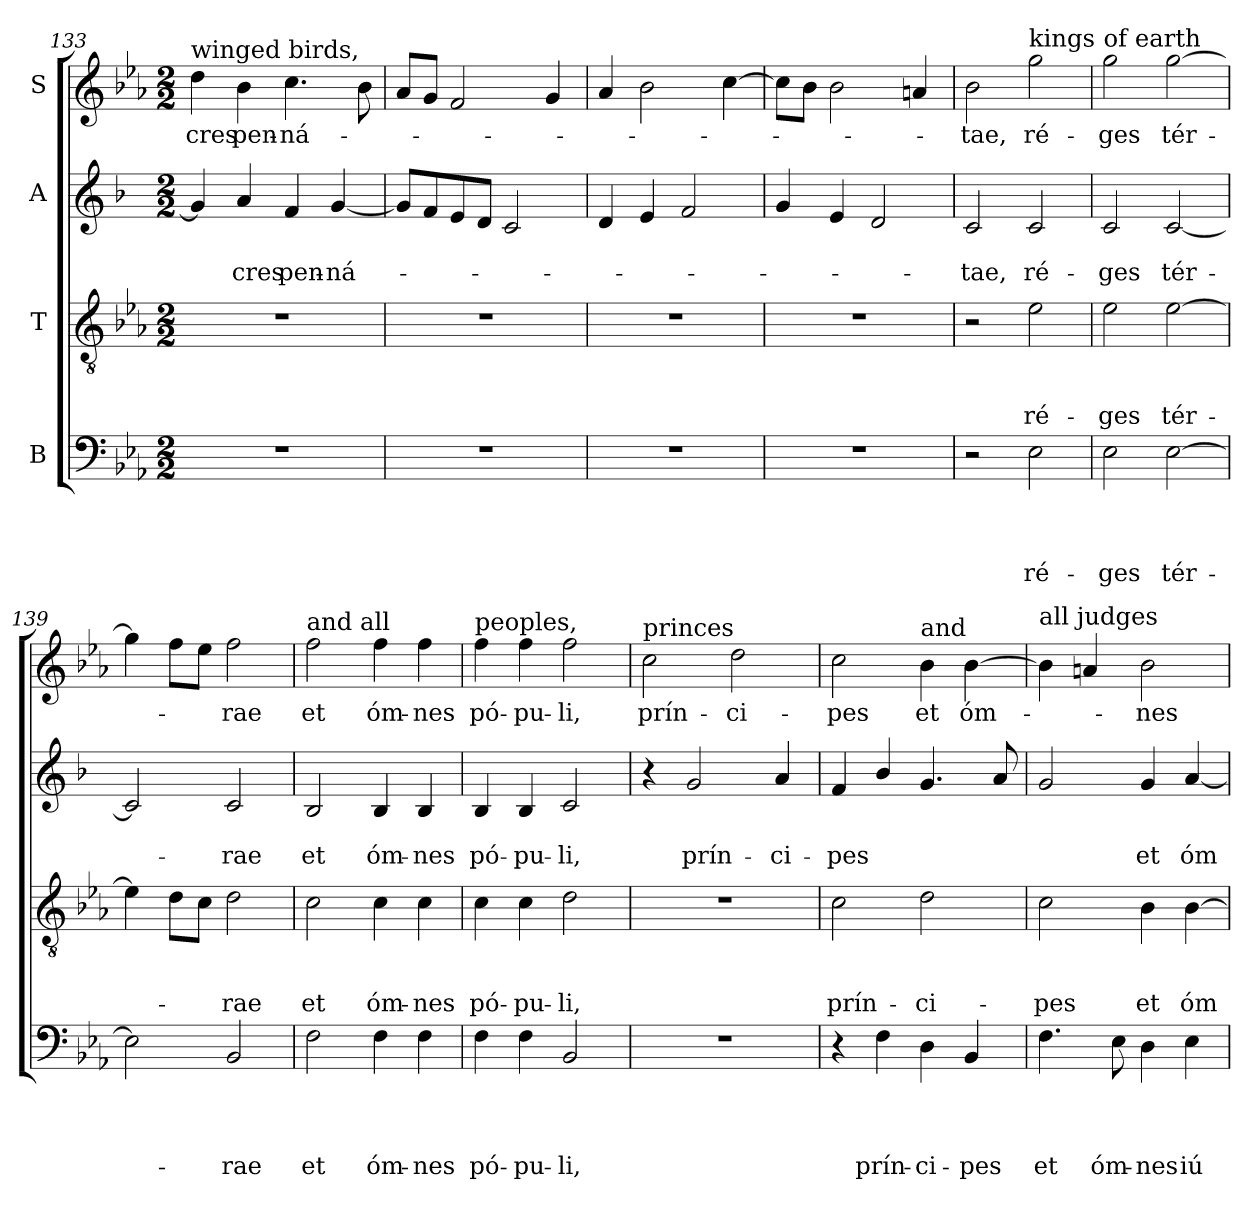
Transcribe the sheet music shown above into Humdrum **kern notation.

**kern	**text	**text	**text	**text	**kern	**text	**text	**text	**kern	**text	**text	**kern	**text
*part4	*part4	*part4	*part4	*part4	*part3	*part3	*part3	*part3	*part2	*part2	*part2	*part1	*part1
*staff4	*staff4	*staff4	*staff4	*staff4	*staff3	*staff3	*staff3	*staff3	*staff2	*staff2	*staff2	*staff1	*staff1
*I"B	*	*	*	*	*I"T	*	*	*	*I"A	*	*	*I"S	*
!!LO:PB:g=z
*clefF4	*	*	*	*	*clefGv2	*	*	*	*clefG2	*	*	*clefG2	*
*	*	*	*	*	*	*	*	*	*ITrd1c2	*	*	*	*
*k[b-e-a-]	*	*	*	*	*k[b-e-a-]	*	*	*	*k[b-e-a-]	*	*	*k[b-e-a-]	*
*E-:	*	*	*	*	*E-:	*	*	*	*E-:	*	*	*E-:	*
*M2/2	*	*	*	*	*M2/2	*	*	*	*M2/2	*	*	*M2/2	*
=133	=133	=133	=133	=133	=133	=133	=133	=133	=133	=133	=133	=133	=133
!	!	!	!	!	!	!	!	!	!	!	!	!LO:TX:a:t=winged birds,	!
!	!	!	!	!	!	!	!	!	!	!	!	!	!LO:LY:b
1r	.	.	.	.	1r	.	.	.	4f/]	.	.	4dd\	-cres
!	!	!	!	!	!	!	!	!	!	!	!LO:LY:b	!	!LO:LY:b
.	.	.	.	.	.	.	.	.	4g/	.	-cres	4b-\	pen-
!	!	!	!	!	!	!	!	!	!	!	!LO:LY:b	!	!LO:LY:b
.	.	.	.	.	.	.	.	.	4e-/	.	pen-	4.cc\	-ná-
!	!	!	!	!	!	!	!	!	!	!	!LO:LY:b	!	!
.	.	.	.	.	.	.	.	.	[4f/	.	-ná-	.	.
.	.	.	.	.	.	.	.	.	.	.	.	8b-\	.
=134	=134	=134	=134	=134	=134	=134	=134	=134	=134	=134	=134	=134	=134
1r	.	.	.	.	1r	.	.	.	8f/L]	.	.	8a-/L	.
.	.	.	.	.	.	.	.	.	8e-/	.	.	8g/J	.
.	.	.	.	.	.	.	.	.	8d/	.	.	2f/	.
.	.	.	.	.	.	.	.	.	8c/J	.	.	.	.
.	.	.	.	.	.	.	.	.	2B-/	.	.	.	.
.	.	.	.	.	.	.	.	.	.	.	.	4g/	.
=135	=135	=135	=135	=135	=135	=135	=135	=135	=135	=135	=135	=135	=135
1r	.	.	.	.	1r	.	.	.	4c/	.	.	4a-/	.
.	.	.	.	.	.	.	.	.	4d/	.	.	2b-\	.
.	.	.	.	.	.	.	.	.	2e-/	.	.	.	.
.	.	.	.	.	.	.	.	.	.	.	.	[4cc\	.
=136	=136	=136	=136	=136	=136	=136	=136	=136	=136	=136	=136	=136	=136
1r	.	.	.	.	1r	.	.	.	4f/	.	.	8cc\L]	.
.	.	.	.	.	.	.	.	.	.	.	.	8b-\J	.
.	.	.	.	.	.	.	.	.	4d/	.	.	2b-\	.
.	.	.	.	.	.	.	.	.	2c/	.	.	.	.
.	.	.	.	.	.	.	.	.	.	.	.	4a/	.
=137	=137	=137	=137	=137	=137	=137	=137	=137	=137	=137	=137	=137	=137
!	!	!	!	!	!	!	!	!	!	!	!LO:LY:b	!	!LO:LY:b
2r	.	.	.	.	2r	.	.	.	2B-/	.	-tae,	2b-\	-tae,
!	!	!	!	!	!	!	!	!	!	!	!	!LO:TX:a:t=kings	!
!	!	!	!	!LO:LY:b	!	!	!	!LO:LY:b	!	!	!LO:LY:b	!	!LO:LY:b
2E-\	.	.	.	ré-	2e-\	.	.	ré-	2B-/	.	ré-	2gg\	ré-
=138	=138	=138	=138	=138	=138	=138	=138	=138	=138	=138	=138	=138	=138
!	!	!	!	!	!	!	!	!	!	!	!	!LO:TX:a:t=of earth	!
!	!	!	!	!LO:LY:b	!	!	!	!LO:LY:b	!	!	!LO:LY:b	!	!LO:LY:b
2E-\	.	.	.	-ges	2e-\	.	.	-ges	2B-/	.	-ges	2gg\	-ges
!	!	!	!	!LO:LY:b	!	!	!	!LO:LY:b	!	!	!LO:LY:b	!	!LO:LY:b
[2E-\	.	.	.	tér-	[2e-\	.	.	tér-	[2B-/	.	tér-	[2gg\	tér-
!!LO:LB:g=z
=139	=139	=139	=139	=139	=139	=139	=139	=139	=139	=139	=139	=139	=139
2E-\]	.	.	.	.	4e-\]	.	.	.	2B-/]	.	.	4gg\]	.
.	.	.	.	.	8d\L	.	.	.	.	.	.	8ff\L	.
.	.	.	.	.	8c\J	.	.	.	.	.	.	8ee-\J	.
!	!	!	!	!LO:LY:b	!	!	!	!LO:LY:b	!	!	!LO:LY:b	!	!LO:LY:b
2BB-/	.	.	.	-rae	2d\	.	.	-rae	2B-/	.	-rae	2ff\	-rae
=140	=140	=140	=140	=140	=140	=140	=140	=140	=140	=140	=140	=140	=140
!	!	!	!	!	!	!	!	!	!	!	!	!LO:TX:a:t=and all	!
!	!	!	!	!LO:LY:b	!	!	!	!LO:LY:b	!	!	!LO:LY:b	!	!LO:LY:b
2F\	.	.	.	et	2c\	.	.	et	2A-/	.	et	2ff\	et
!	!	!	!	!LO:LY:b	!	!	!	!LO:LY:b	!	!	!LO:LY:b	!	!LO:LY:b
4F\	.	.	.	óm-	4c\	.	.	óm-	4A-/	.	óm-	4ff\	óm-
!	!	!	!	!LO:LY:b	!	!	!	!LO:LY:b	!	!	!LO:LY:b	!	!LO:LY:b
4F\	.	.	.	-nes	4c\	.	.	-nes	4A-/	.	-nes	4ff\	-nes
=141	=141	=141	=141	=141	=141	=141	=141	=141	=141	=141	=141	=141	=141
!	!	!	!	!	!	!	!	!	!	!	!	!LO:TX:a:t=peoples,	!
!	!	!	!	!LO:LY:b	!	!	!	!LO:LY:b	!	!	!LO:LY:b	!	!LO:LY:b
4F\	.	.	.	pó-	4c\	.	.	pó-	4A-/	.	pó-	4ff\	pó-
!	!	!	!	!LO:LY:b	!	!	!	!LO:LY:b	!	!	!LO:LY:b	!	!LO:LY:b
4F\	.	.	.	-pu-	4c\	.	.	-pu-	4A-/	.	-pu-	4ff\	-pu-
!	!	!	!	!LO:LY:b	!	!	!	!LO:LY:b	!	!	!LO:LY:b	!	!LO:LY:b
2BB-/	.	.	.	-li,	2d\	.	.	-li,	2B-/	.	-li,	2ff\	-li,
=142	=142	=142	=142	=142	=142	=142	=142	=142	=142	=142	=142	=142	=142
!	!	!	!	!	!	!	!	!	!	!	!	!LO:TX:a:t=princes	!
!	!	!	!	!	!	!	!	!	!	!	!	!	!LO:LY:b
1r	.	.	.	.	1r	.	.	.	4r	.	.	2cc\	prín-
!	!	!	!	!	!	!	!	!	!	!	!LO:LY:b	!	!
.	.	.	.	.	.	.	.	.	2f/	.	prín-	.	.
!	!	!	!	!	!	!	!	!	!	!	!	!	!LO:LY:b
.	.	.	.	.	.	.	.	.	.	.	.	2dd\	-ci-
!	!	!	!	!	!	!	!	!	!	!	!LO:LY:b	!	!
.	.	.	.	.	.	.	.	.	4g/	.	-ci-	.	.
=143	=143	=143	=143	=143	=143	=143	=143	=143	=143	=143	=143	=143	=143
!	!	!	!	!	!	!	!	!LO:LY:b	!	!	!LO:LY:b	!	!LO:LY:b
4r	.	.	.	.	2c\	.	.	prín-	4e-/	.	-pes	2cc\	-pes
!	!	!	!	!LO:LY:b	!	!	!	!	!	!	!	!	!
4F\	.	.	.	prín-	.	.	.	.	4a-/	.	.	.	.
!	!	!	!	!	!	!	!	!	!	!	!	!LO:TX:a:t=and	!
!	!	!	!	!LO:LY:b	!	!	!	!LO:LY:b	!	!	!	!	!LO:LY:b
4D\	.	.	.	-ci-	2d\	.	.	-ci-	4.f/	.	.	4b-\	et
!	!	!	!	!LO:LY:b	!	!	!	!	!	!	!	!	!LO:LY:b
4BB-/	.	.	.	-pes	.	.	.	.	.	.	.	[4b-\	óm-
.	.	.	.	.	.	.	.	.	8g/	.	.	.	.
=144	=144	=144	=144	=144	=144	=144	=144	=144	=144	=144	=144	=144	=144
!	!	!	!	!	!	!	!	!	!	!	!	!LO:TX:a:t=all judges	!
!	!	!	!	!LO:LY:b	!	!	!	!LO:LY:b	!	!	!	!	!
4.F\	.	.	.	et	2c\	.	.	-pes	2f/	.	.	4b-\]	.
.	.	.	.	.	.	.	.	.	.	.	.	4a/	.
!	!	!	!	!LO:LY:b	!	!	!	!	!	!	!	!	!
8E-\	.	.	.	óm-	.	.	.	.	.	.	.	.	.
!	!	!	!	!LO:LY:b	!	!	!	!LO:LY:b	!	!	!LO:LY:b	!	!LO:LY:b
4D\	.	.	.	-nes	4B-\	.	.	et	4f/	.	et	2b-\	-nes
!	!	!	!	!LO:LY:b	!	!	!	!LO:LY:b	!	!	!LO:LY:b	!	!
4E-\	.	.	.	iú-	[4B-\	.	.	óm-	[4g/	.	óm-	.	.
=	=	=	=	=	=	=	=	=	=	=	=	=	=
*-	*-	*-	*-	*-	*-	*-	*-	*-	*-	*-	*-	*-	*-
